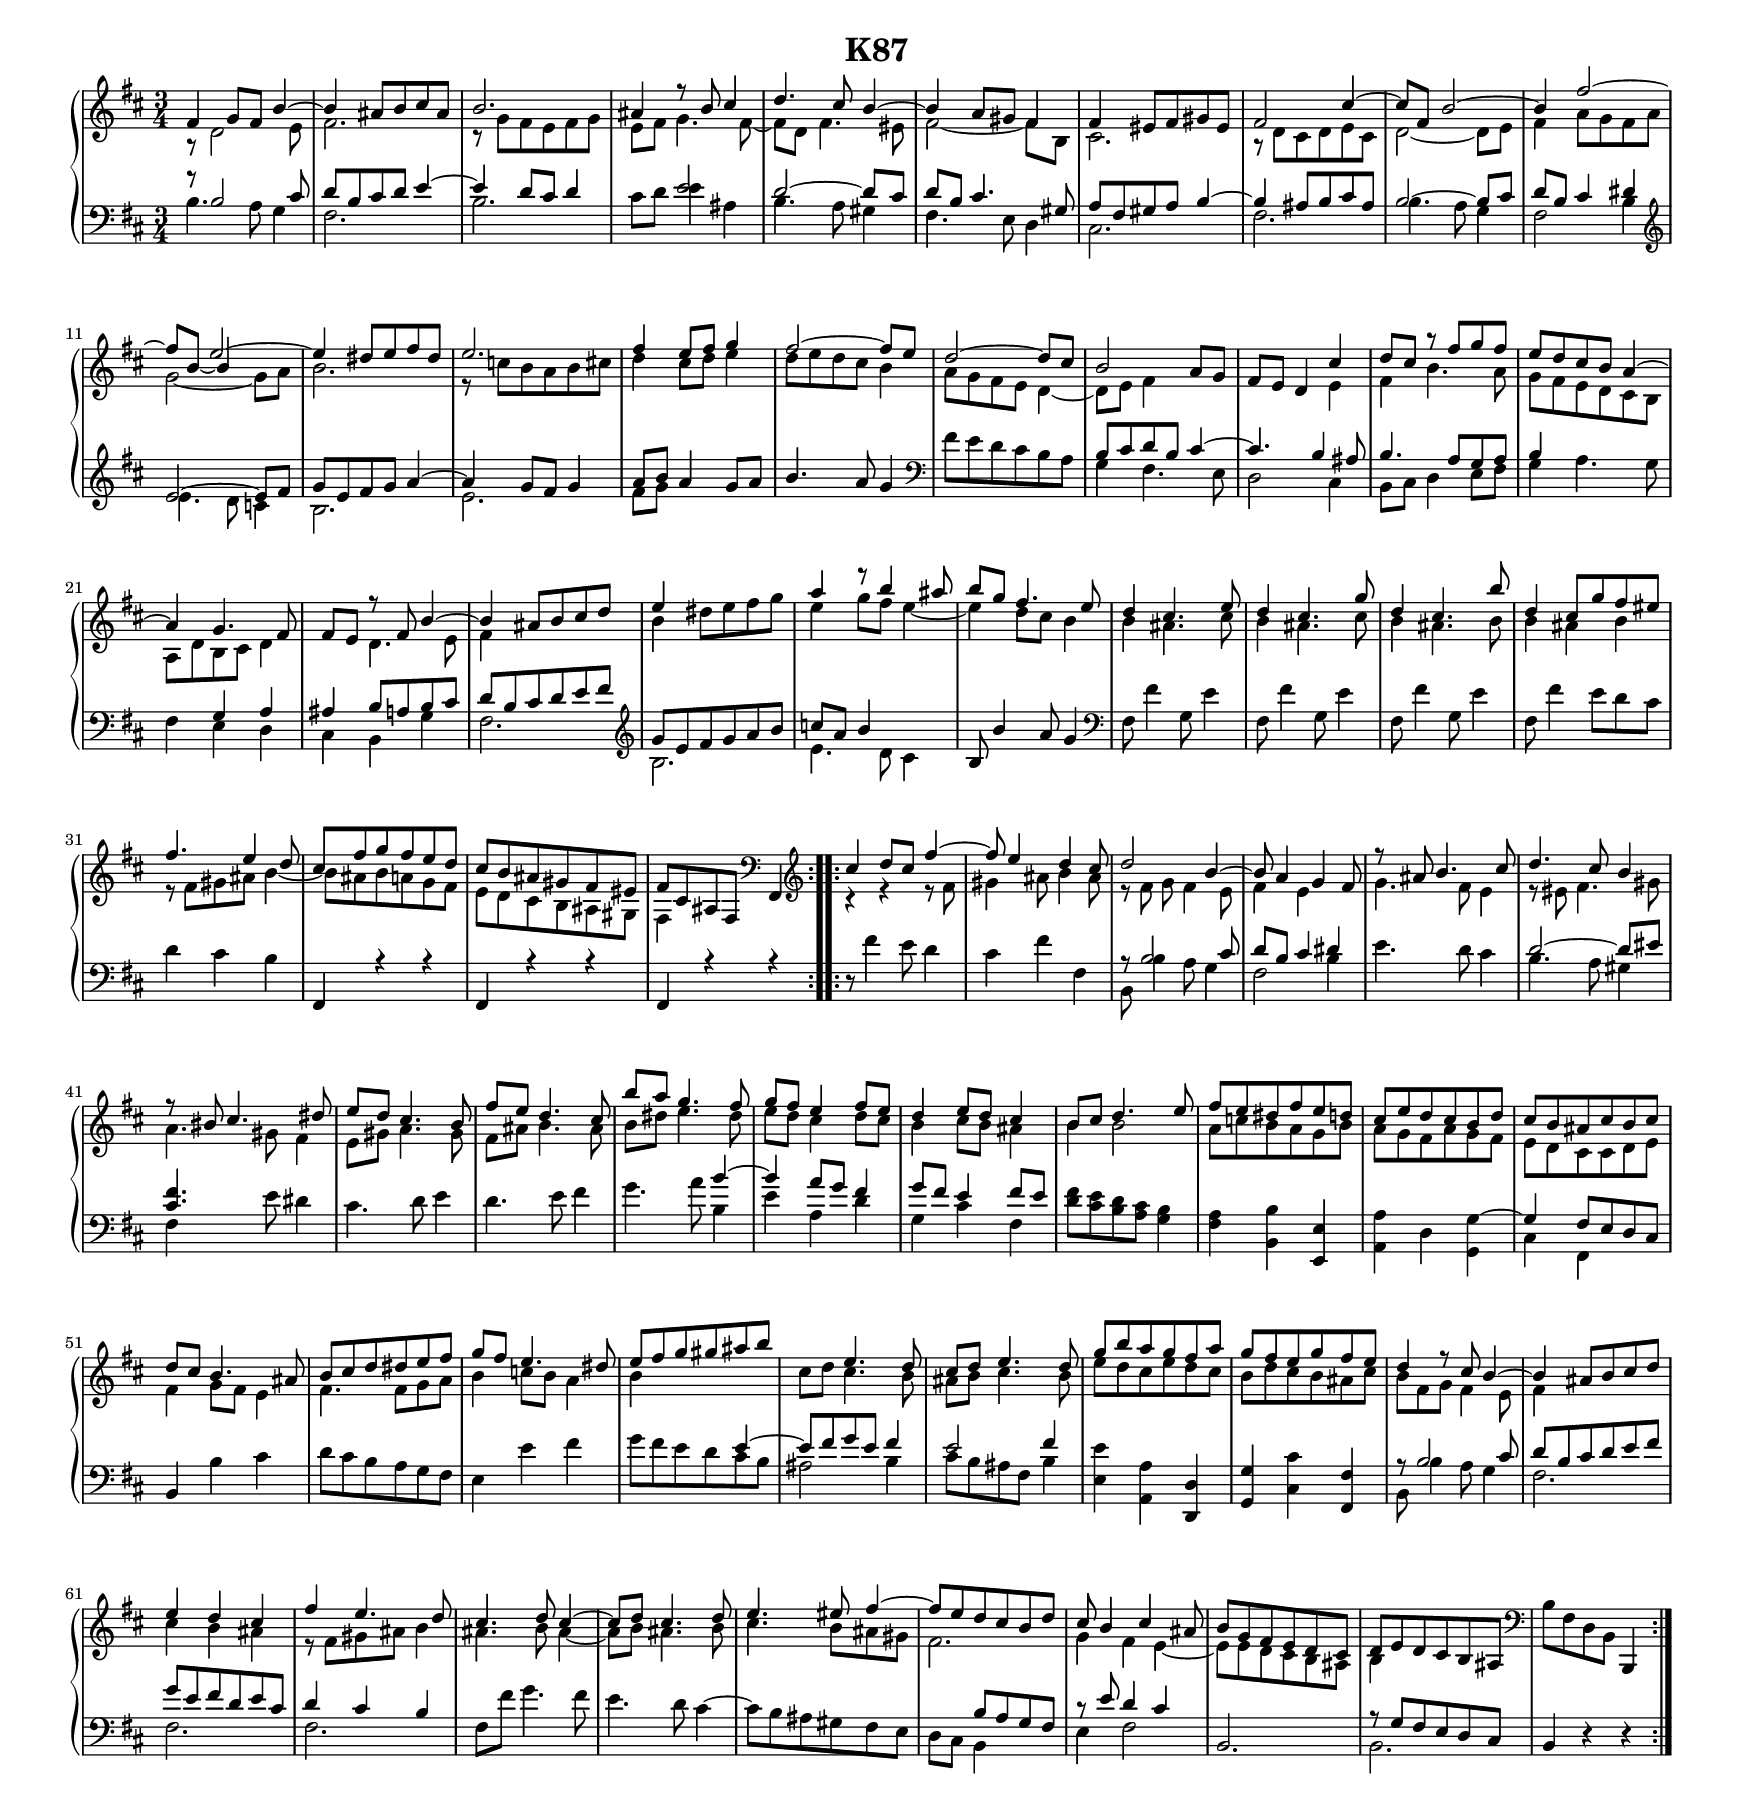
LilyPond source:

\version "2.18.2"
\version "2.18.2"

su = \stemUp
sd = \stemDown
sn = \stemNeutral
tu = \tieUp
td = \tieDown
tn = \tieNeutral
cstr = \change Staff = "right"
cstl = \change Staff = "left"

global = {
  \key d \major
  \time 3/4
  \override Staff.NoteCollision #'merge-differently-dotted = ##t
}

rightOne = \relative c' {
  \global
 
  \repeat volta 2 {
    fis4 g8 fis b4 ~
    b4 ais8 b cis ais
    b2.
    ais4 r8 b cis4
    d4. cis8 b4 ~
    
    b a8 gis fis4
    fis eis8 fis gis eis
    fis2 cis'4 ~
    cis8 fis, b2 ~
    b4 <<{ \shiftOn fis'2 ~ fis8 \once \td b, ~ b4 }
      \new Voice {
        s2 s4 \su \once \tu e2 ~ e4 
        dis8 e fis dis
    }>>
    
    e2.
    fis4 e8 fis g4
    fis2 ~ fis8 e
    d2 ~ d8 cis
    b2 a8 g
    
    fis e d4 cis'
    d8 cis r fis g fis
    e d cis b a4 ~
    a g4. fis8
    fis e r fis b4 ~
    b ais8 b cis d
    
    e4 s s
    a r8 b4 ais8
    b g fis4. e8
    d4 cis4. e8
    d4 cis4. g'8
    d4 cis4. b'8
    
    d,4 cis8 g' fis eis
    fis4. e4 d8
    cis fis g fis e d
    cis b ais gis fis eis
    fis cis ais fis \clef bass fis,4
  }
  
  \repeat volta 2 {
    \clef treble cis'''4 d8 cis fis4 ~
    fis8 e4 d cis8
    d2 b4 ~
    b8 a4 g fis8
    r ais b4. cis8
    d4. cis8 b4
    
    r8 bis cis4. dis8
    e d cis4. b8
    fis' e d4. cis8
    b' a g4. fis8
    g fis e4 fis8 e
    d4 e8 d cis4
    
    b8 cis d4. e8
    fis e dis fis e d
    cis e d cis b d
    cis b ais cis b cis
    d cis b4. ais8
    b cis d dis e fis
    
    g fis e4. dis8
    e fis g gis ais b
    s4 e,4. d8
    cis8 d e4. d8
    g b a g fis a
    g fis e g fis e
    
    d4 r8 cis8 b4 ~ 
    b ais8 b cis d
    e4 d cis
    fis e4. d8
    cis4. d8 cis4 ~
    cis8 d cis4. d8
    
    e4. eis8 fis4 ~
    fis8 e d cis b d
    cis b4 cis ais8
    b g fis e d cis
    d e d cis b ais
    s2.
  }
}

rightTwo = \relative c' {
  \global
 
  \repeat volta 2 {
    r8 d2 e8
    fis2.
    r8 g fis e fis g
    e fis g4. fis8 ~
    fis d fis4. eis8
    
    fis2 ~ fis8 b,
    cis2.
    r8 d cis d e cis
    d2 ~ d8 e
    fis4 a8 g fis a
    g2 ~ g8 a
    
    b2.
    %\once \sd b2. 
    %s2. s2.
    
    r8 c b a b cis
    d4 cis8 d e4
    d8 e d cis b4
    a8 g fis e d4 ~ 
    d8 e fis4 s
    
    s s e
    fis b4. a8
    g fis e d cis b
    a d b cis d4
    s d4. e8
    fis4 s s
    
    b4 dis8 e fis g
    e4 g8 fis e4 ~
    e d8 cis b4
    b ais4. cis8
    b4 ais4. cis8
    b4 ais4. b8
    
    b4 ais b
    r8 fis gis ais b4 ~
    b8 ais b a g fis
    e d cis b ais gis
    fis4 s s
  }
  
  \repeat volta 2 {
    r4 r r8 fis'
    gis4 ais8 b4 ais8
    r8 fis \noBeam g fis4 e8
    fis4 e s
    g4. fis8 e4
    r8 eis fis4. gis8
    
    a4. gis8 fis4
    e8 gis a4. gis8
    fis ais b4. ais8
    b dis e4. dis8
    e d cis4 d8 cis
    b4 cis8 b ais4
    
    b4 b2
    a8 c b a g b
    a g fis a g fis
    e d cis cis d e
    fis4 g8 fis e4
    fis4. fis8 g a
    
    b4 c8 b a4
    b s s
    cis8 d cis4. b8
    ais b cis4. b8
    e d cis e d cis
    b d cis b ais cis
    
    b fis g fis4 e8
    fis4 s s
    cis' b ais
    r8 fis gis ais b4
    ais4. b8 ais4 ~
    ais8 b ais4. b8
    
    cis4. b8 ais gis
    fis2.
    g4 fis e ~
    e8 e d cis b ais 
    b4 s s
    \clef bass b8 fis d b \su b,4
  }
}

leftOne = \relative c' {
  \global
  
  \repeat volta 2 {
    r8 b2 cis8
    d b cis d e4 ~
    e d8 cis d4
    s4 e2
    d ~ d8 cis
    
    d b cis4. gis8
    a fis gis a b4 ~
    b ais8 b cis ais
    b2 ~ b8 cis
    d b cis4 dis
    \clef treble e2 ~ e8 fis
    
    g e fis g a4 ~
    a g8 fis g4
    a8 b a4 g8 a
    b4. a8 g4
    \clef bass s2.
    b,8 cis d b cis4 ~
    
    cis4. b4 ais8
    b4. a8 g a
    b4 s s
    s g a
    ais b8 a b cis
    d b cis d e fis
    
    \clef treble g e fis g a b
    c a b4 s
    b, 8 b'4 a8 g4
    s2.*5
    
    \repeat unfold 3 {
      fis,,4 r r }
  }
  
  \repeat volta 2 {
    s2.
    s2.
    r8 b'2 cis8
    d b cis4 dis
    s2.
    d2 ~ d8 eis
    
    <cis fis>4. s8 s4
    s2.
    s2.
    s2 b'4 ~
    b a8 g fis4
    g8 fis e4 fis8 e
    
    s2.
    s2.
    s2 \once \sd <g,, g'>4 ~ 
    g'4 fis8 e d cis
    s2. 
    s2.
    
    s2. 
    s2 e'4 ~
    e8 fis g e fis4
    e2 fis4
    s2.
    s2.
    
    r8 b,2 cis8
    d b cis d e fis
    g e fis d e cis
    d4 cis b
    s2.
    s2.
    
    s2.
    s4 b8 a g fis
    r8 e' d4 cis
    s2.
    r8 g fis e d cis
    b4 d\rest d\rest
  }
}

leftTwo = \relative c' {
  \global
  
  \repeat volta 2 {
    b4. a8 g4
    fis2.
    b
    cis8 d e4 ais,
    b4. a8 gis4
    
    fis4. e8 d4
    cis2.
    fis
    b4. a8 g4
    fis2 b4
    \clef treble e4. d8 c4
    
    b2.
    e
    fis8 g s2
    s2.
    \clef bass fis8 e d cis b a
    g4 fis4. e8
    
    d2 cis4
    b8 cis d4 e8 fis
    g4 a4. g8
    fis4 e d
    cis b g'
    fis2.
    
    \clef treble b
    e4. d8 cis4
    s2.
    \clef bass \repeat unfold 3 {
      fis,8 fis'4 g,8 e'4 }
    
    fis,8 fis'4 e8 d cis
    d4 cis b
    s2.*3
  }
  
  \repeat volta 2 {
    d,8\rest fis'4 e8 d4
    cis fis fis,
    b,8 b'4 a8 g4
    fis2 b4
    e4. d8 cis4
    b4. a8 gis4
    
    fis4 s8 e'8 dis4
    cis4. d8 e4
    d4. e8 fis4
    g4.a8 b,4
    e a, d
    g, cis fis,
    
    \sn <d' fis>8 <cis e> <b d> <a cis> <g b>4
    <fis a> <b, b'> <e, e'>
    <a a'> d s
    \sd cis fis, s
    \sn b b' cis
    \sd d8 cis b a g fis
    
    e4 e' fis
    g8 fis e d cis b
    ais2 b4
    cis8 b ais fis b4
    \sn <e, e'>4 <a, a'> <d, d'>
    <g g'> <cis cis'> <fis, fis'>
    
    \sd b8 b'4 a8 g4
    fis2.
    fis
    fis
    fis8 fis' g4. fis8
    e4. d8 \tu cis4 ~
    
    cis8 b ais gis fis e
    d cis b4 s
    e fis2
    \once \su b,2.
    b
    s2.
  }
}

\header {
  title = "K87"
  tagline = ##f
}


#(set-global-staff-size 17.8)

\paper {
  #(set-paper-size "a3")
  print-page-number = ##f
  between-system-padding = #0.1
  between-system-space = #0.1
  ragged-last-bottom = ##f
  ragged-bottom = ##f
  top-margin = 12 \cm
  bottom-margin = .3 \cm
}

\score {
  \new PianoStaff <<
    \new Staff = "right" {
      << 
        { \rightOne } \\
        { \rightTwo }
      >>
    }
    \new Staff = "left" { 
      <<
        \clef bass \leftOne \\
        \leftTwo
      >>
    }
  >>
  \layout { indent = 0 }
}
